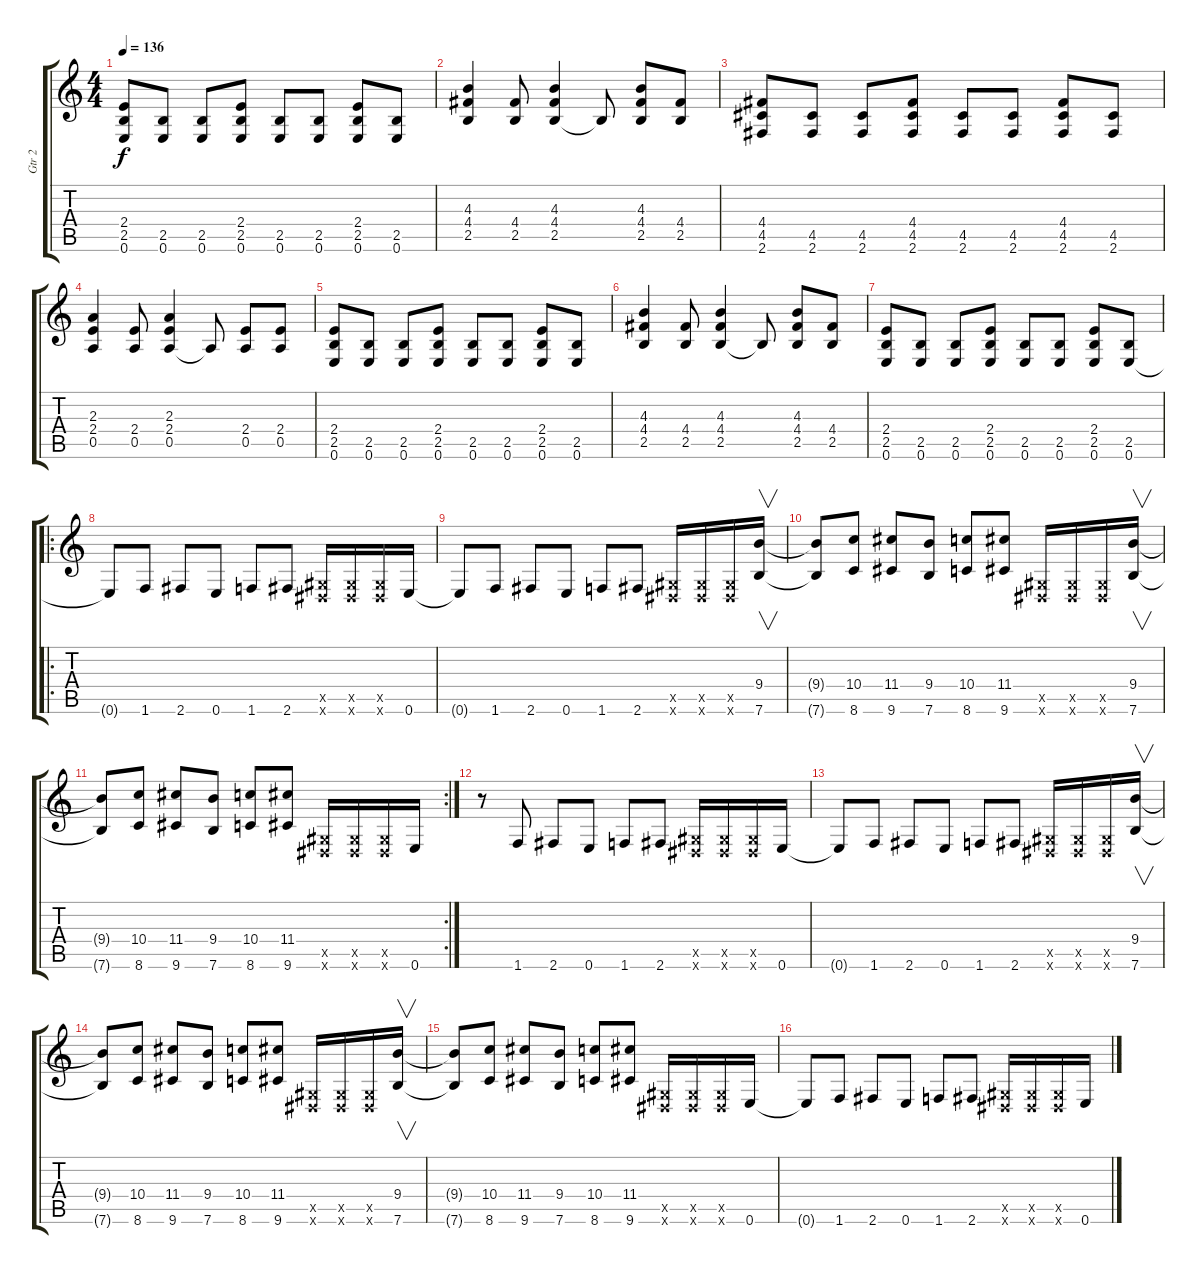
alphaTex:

\track ("Gtr 2" "Gtr 2") {instrument distortionguitar}
\staff {score tabs}
\tuning (E4 B3 G3 D3 A2 E2) {hide}
\ts (4 4)
\tempo 136
\clef g2
\ks c
(2.4 2.5 0.6).8{dy f} (2.5 0.6).8 (2.5 0.6).8 (2.4 2.5 0.6).8 (2.5 0.6).8 (2.5 0.6).8 (2.4 2.5 0.6).8 (2.5 0.6).8 |
(4.3 4.4 2.5).4 (4.4 2.5).8 (4.3 4.4 2.5).4 2.5{t}.8 (4.3 4.4 2.5).8 (4.4 2.5).8 |
(4.4 4.5 2.6).8 (4.5 2.6).8 (4.5 2.6).8 (4.4 4.5 2.6).8 (4.5 2.6).8 (4.5 2.6).8 (4.4 4.5 2.6).8 (4.5 2.6).8 |
(2.3 2.4 0.5).4 (2.4 0.5).8 (2.3 2.4 0.5).4 0.5{t}.8 (2.4 0.5).8 (2.4 0.5).8 |
(2.4 2.5 0.6).8 (2.5 0.6).8 (2.5 0.6).8 (2.4 2.5 0.6).8 (2.5 0.6).8 (2.5 0.6).8 (2.4 2.5 0.6).8 (2.5 0.6).8 |
(4.3 4.4 2.5).4 (4.4 2.5).8 (4.3 4.4 2.5).4 2.5{t}.8 (4.3 4.4 2.5).8 (4.4 2.5).8 |
(2.4 2.5 0.6).8 (2.5 0.6).8 (2.5 0.6).8 (2.4 2.5 0.6).8 (2.5 0.6).8 (2.5 0.6).8 (2.4 2.5 0.6).8 (2.5 0.6).8 |
\ro
0.6{t}.8 1.6.8 2.6.8 0.6.8 1.6.8 2.6.8 (-1.5{x} -1.6{x}).16 (-1.5{x} -1.6{x}).16 (-1.5{x} -1.6{x}).16 0.6.16 |
0.6{t}.8 1.6.8 2.6.8 0.6.8 1.6.8 2.6.8 (-1.5{x} -1.6{x}).16 (-1.5{x} -1.6{x}).16 (-1.5{x} -1.6{x}).16 (9.4 7.6).16{v} |
(9.4{t} 7.6{t}).8 (10.4 8.6).8 (11.4 9.6).8 (9.4 7.6).8 (10.4 8.6).8 (11.4 9.6).8 (-1.5{x} -1.6{x}).16 (-1.5{x} -1.6{x}).16 (-1.5{x} -1.6{x}).16 (9.4 7.6).16{v} |
\rc 2
(9.4{t} 7.6{t}).8 (10.4 8.6).8 (11.4 9.6).8 (9.4 7.6).8 (10.4 8.6).8 (11.4 9.6).8 (-1.5{x} -1.6{x}).16 (-1.5{x} -1.6{x}).16 (-1.5{x} -1.6{x}).16 0.6.16 |
r.8 1.6.8 2.6.8 0.6.8 1.6.8 2.6.8 (-1.5{x} -1.6{x}).16 (-1.5{x} -1.6{x}).16 (-1.5{x} -1.6{x}).16 0.6.16 |
0.6{t}.8 1.6.8 2.6.8 0.6.8 1.6.8 2.6.8 (-1.5{x} -1.6{x}).16 (-1.5{x} -1.6{x}).16 (-1.5{x} -1.6{x}).16 (9.4 7.6).16{v} |
(9.4{t} 7.6{t}).8 (10.4 8.6).8 (11.4 9.6).8 (9.4 7.6).8 (10.4 8.6).8 (11.4 9.6).8 (-1.5{x} -1.6{x}).16 (-1.5{x} -1.6{x}).16 (-1.5{x} -1.6{x}).16 (9.4 7.6).16{v} |
(9.4{t} 7.6{t}).8 (10.4 8.6).8 (11.4 9.6).8 (9.4 7.6).8 (10.4 8.6).8 (11.4 9.6).8 (-1.5{x} -1.6{x}).16 (-1.5{x} -1.6{x}).16 (-1.5{x} -1.6{x}).16 0.6.16 |
0.6{t}.8 1.6.8 2.6.8 0.6.8 1.6.8 2.6.8 (-1.5{x} -1.6{x}).16 (-1.5{x} -1.6{x}).16 (-1.5{x} -1.6{x}).16 0.6.16
